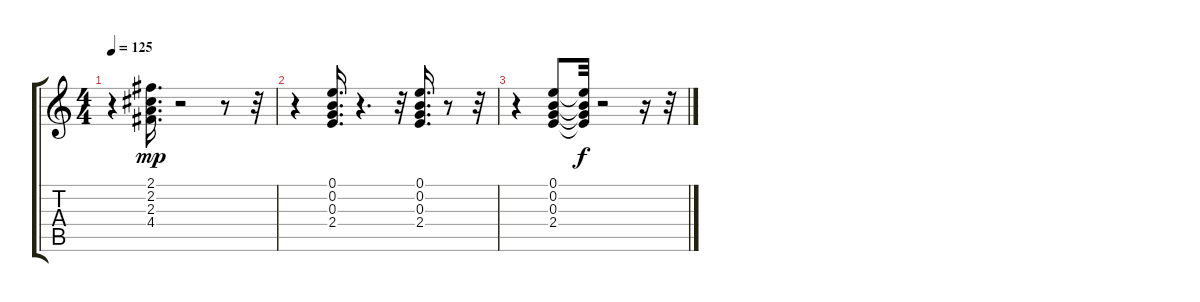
\track "" {instrument acousticguitarnylon}
\staff {score tabs}
\tuning (E4 B3 G3 D3 A2 E2) {hide}
\ts (4 4)
\tempo 125
\clef g2
\ks c
r.4{dy mp} (2.1 2.2 2.3 4.4).16{d} r.2 r.8 r.32 |
r.4 (0.1 0.2 0.3 2.4).16{d} r.4{d} r.32 (0.1 0.2 0.3 2.4).16{d} r.8 r.32 |
r.4 (0.1 0.2 0.3 2.4).8 (0.1{t} 0.2{t} 0.3{t} 2.4{t}).32{dy f} r.2 r.16 r.32
